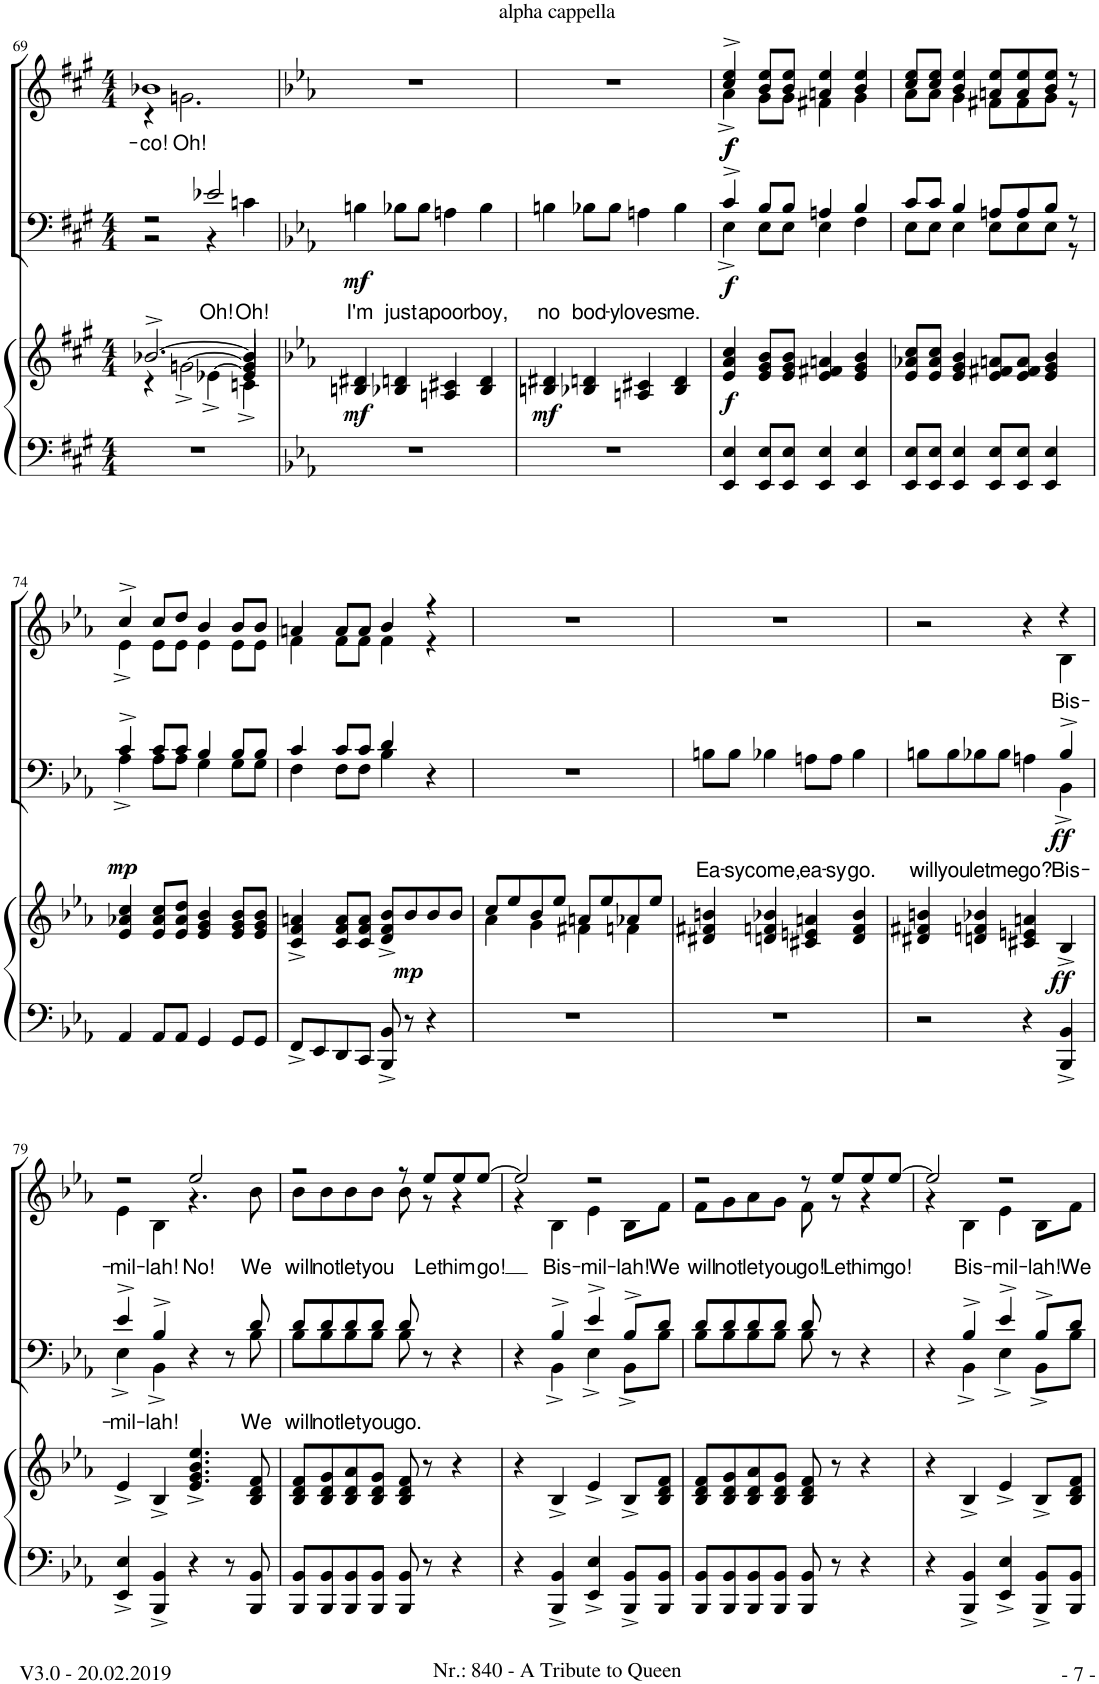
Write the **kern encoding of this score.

**kern	**kern	**dynam	**kern	**text	**kern	**text	**dynam
*part2	*part2	*part2	*part1	*part1	*part1	*part1	*part1
*staff4	*staff3	*staff3/4	*staff2	*staff2	*staff1	*staff1	*staff1/2
*I"Piano	*	*	*I"Chor	*	*	*	*
*I'Pno	*	*	*I'Ch	*	*	*	*
!!LO:PB:g=z
*clefF4	*clefG2	*	*clefF4	*	*clefG2	*	*
*k[f#c#g#]	*k[f#c#g#]	*	*k[f#c#g#]	*	*k[f#c#g#]	*	*
*M4/4	*M4/4	*	*M4/4	*	*M4/4	*	*
=69	=69	=69	=69	=69	=69	=69	=69
*	*^	*	*^	*	*	*	*
*	*	*^	*	*	*	*	*	*	*
*	*	*	*^	*	*	*	*	*	*	*
!	!	!	!	!	!	!	!	!	!	!LO:LY:b	!
*	*	*	*	*	*	*	*	*	*^	*	*
1r	[2.b-X^/	4r	2ryy	2ryy	.	2r	2r	.	1b-X	4r	-co!	.
!	!	!	!	!	!	!	!	!	!	!	!LO:LY:b	!
.	.	[>2gn^\	.	.	.	.	.	.	.	2.gn\	Oh!	.
!	!	!	!	!	!	!	!	!LO:LY:b	!	!	!	!
.	.	.	[>4e-X^\	4ryy	.	2e-X/	4r	Oh!	.	.	.	.
!	!	!	!	!	!	!	!	!LO:LY:b	!	!	!	!
.	4b-/]	4g/]	4e-/]	4cn^\	.	.	4cn\	Oh!	.	.	.	.
*	*v	*v	*v	*v	*	*	*	*	*	*	*	*
*	*	*	*v	*v	*	*	*	*	*
*	*	*	*	*	*v	*v	*	*
=70	=70	=70	=70	=70	=70	=70	=70
*k[b-e-a-]	*k[b-e-a-]	*	*k[b-e-a-]	*	*k[b-e-a-]	*	*
*	*^	*	*^	*	*	*	*
*	*	*^	*	*	*	*	*	*	*
*	*	*	*^	*	*	*	*	*	*	*
!	!	!	!	!	!LO:DY:b	!	!	!LO:LY:b	!	!	!LO:DY:b=2
*	*v	*v	*v	*v	*	*	*	*	*	*	*
*	*	*	*v	*v	*	*	*	*
1r	4Bn/ 4d#X/	mf	4Bn\	I'm	1r	.	mf
!	!	!	!	!LO:LY:b	!	!	!
.	4B-X/ 4dn/	.	8B-X\L	just	.	.	.
!	!	!	!	!LO:LY:b	!	!	!
.	.	.	8B-\J	a	.	.	.
!	!	!	!	!LO:LY:b	!	!	!
.	4An/ 4c#X/	.	4An\	poor	.	.	.
!	!	!	!	!LO:LY:b	!	!	!
.	4B-/ 4d/	.	4B-\	boy,	.	.	.
=71	=71	=71	=71	=71	=71	=71	=71
!	!	!LO:DY:b	!	!LO:LY:b	!	!	!
1r	4Bn/ 4d#X/	mf	4Bn\	no	1r	.	.
!	!	!	!	!LO:LY:b	!	!	!
.	4B-X/ 4dn/	.	8B-X\L	bod-	.	.	.
!	!	!	!	!LO:LY:b	!	!	!
.	.	.	8B-\J	-y	.	.	.
!	!	!	!	!LO:LY:b	!	!	!
.	4An/ 4c#X/	.	4An\	loves	.	.	.
!	!	!	!	!LO:LY:b	!	!	!
.	4B-/ 4d/	.	4B-\	me.	.	.	.
=72	=72	=72	=72	=72	=72	=72	=72
*	*	*	*^	*	*^	*	*
!	!	!LO:DY:b	!	!	!	!	!	!	!LO:DY:b=2
!	!	!	!	!	!	!	!	!	!LO:DY:n=1:b
!	!	!	!	!	!	!	!	!	!LO:DY:n=2:b
4EE-/ 4E-/	4e-/ 4a-/ 4cc/	f	4c^/	4E-^\	.	4cc/^ 4ee-/^	4a-^\	.	f f f
8EE-/ 8E-/L	8e-/ 8g/ 8b-/L	.	8B-/L	8E-\L	.	8b-/ 8ee-/L	8g\L	.	.
8EE-/ 8E-/J	8e-/ 8g/ 8b-/J	.	8B-/J	8E-\J	.	8b-/ 8ee-/J	8g\J	.	.
4EE-/ 4E-/	4e-/ 4f#X/ 4an/	.	4An/	4E-\	.	4an/ 4ee-/	4f#X\	.	.
4EE-/ 4E-/	4e-/ 4g/ 4b-/	.	4B-/	4F\	.	4b-/ 4ee-/	4g\	.	.
=73	=73	=73	=73	=73	=73	=73	=73	=73	=73
8EE-/ 8E-/L	8e-/ 8a-X/ 8cc/L	.	8c/L	8E-\L	.	8cc/ 8ee-/L	8a-\L	.	.
8EE-/ 8E-/J	8e-/ 8a-/ 8cc/J	.	8c/J	8E-\J	.	8cc/ 8ee-/J	8a-\J	.	.
4EE-/ 4E-/	4e-/ 4g/ 4b-/	.	4B-/	4E-\	.	4b-/ 4ee-/	4g\	.	.
8EE-/ 8E-/L	8e-/ 8f#X/ 8an/L	.	8An/L	8E-\L	.	8an/ 8ee-/L	8f#X\L	.	.
8EE-/ 8E-/J	8e-/ 8f#/ 8a/J	.	8A/	8E-\	.	8a/ 8ee-/	8f#\	.	.
4EE-/ 4E-/	4e-/ 4g/ 4b-/	.	8B-/J	8E-\J	.	8b-/ 8ee-/J	8g\J	.	.
.	.	.	8r	8r	.	8r	8r	.	.
!!LO:LB:g=z	!!
=74	=74	=74	=74	=74	=74	=74	=74	=74	=74
!	!	!LO:DY:a	!	!	!	!	!	!	!
4AA-/	4e-/ 4a-X/ 4cc/	mp	4c^/	4A-^\	.	4cc^/	4e-^\	.	.
8AA-/L	8e-/ 8a-/ 8cc/L	.	8c/L	8A-\L	.	8cc/L	8e-\L	.	.
8AA-/J	8e-/ 8a-/ 8dd/J	.	8c/J	8A-\J	.	8dd/J	8e-\J	.	.
4GG/	4e-/ 4g/ 4b-/	.	4B-/	4G\	.	4b-/	4e-\	.	.
8GG/L	8e-/ 8g/ 8b-/L	.	8B-/L	8G\L	.	8b-/L	8e-\L	.	.
8GG/J	8e-/ 8g/ 8b-/J	.	8B-/J	8G\J	.	8b-/J	8e-\J	.	.
=75	=75	=75	=75	=75	=75	=75	=75	=75	=75
8FF^/L	4c/^ 4f/^ 4an/^	.	4c/	4F\	.	4an/	4f\	.	.
8EE-/	.	.	.	.	.	.	.	.	.
8DD/	8c/ 8f/ 8a/L	.	8c/L	8F\L	.	8a/L	8f\L	.	.
8CC/J	8c/ 8f/ 8a/J	.	8c/J	8F\J	.	8a/J	8f\J	.	.
8BBB-/^ 8BB-/^	8d/^ 8f/^ 8b-/^L	.	4d/	4B-\	.	4b-/	4f\	.	.
!	!	!LO:DY:b	!	!	!	!	!	!	!
8r	8b-/	mp	.	.	.	.	.	.	.
4r	8b-/	.	4r	4ryy	.	4r	4r	.	.
.	8b-/J	.	.	.	.	.	.	.	.
*	*	*	*v	*v	*	*	*	*	*
*	*	*	*	*	*v	*v	*	*
=76	=76	=76	=76	=76	=76	=76	=76
*	*^	*	*	*	*	*	*
1r	8cc/L	4a-\	.	1r	.	1r	.	.
.	8ee-/	.	.	.	.	.	.	.
.	8b-/	4g\	.	.	.	.	.	.
.	8ee-/J	.	.	.	.	.	.	.
.	8an/L	4f#X\	.	.	.	.	.	.
.	8ee-/	.	.	.	.	.	.	.
.	8a-X/	4fn\	.	.	.	.	.	.
.	8ee-/J	.	.	.	.	.	.	.
*	*v	*v	*	*	*	*	*	*
=77	=77	=77	=77	=77	=77	=77	=77
!	!	!	!	!LO:LY:b	!	!	!
1r	4d#X/ 4f#X/ 4bn/	.	8Bn\L	Ea-	1r	.	.
!	!	!	!	!LO:LY:b	!	!	!
.	.	.	8B\J	-sy	.	.	.
!	!	!	!	!LO:LY:b	!	!	!
.	4dn/ 4fn/ 4b-X/	.	4B-X\	come,	.	.	.
!	!	!	!	!LO:LY:b	!	!	!
.	4c#X/ 4en/ 4an/	.	8An\L	ea-	.	.	.
!	!	!	!	!LO:LY:b	!	!	!
.	.	.	8A\J	-sy	.	.	.
!	!	!	!	!LO:LY:b	!	!	!
.	4d/ 4f/ 4b-/	.	4B-\	go.	.	.	.
=78	=78	=78	=78	=78	=78	=78	=78
!	!	!	!	!LO:LY:b	!	!	!
*	*	*	*^	*	*^	*	*
2r	4d#X/ 4f#X/ 4bn/	.	8Bn\L	2.ryy	will	2r	2.ryy	.	.
!	!	!	!	!	!LO:LY:b	!	!	!	!
.	.	.	8B\	.	you	.	.	.	.
!	!	!	!	!	!LO:LY:b	!	!	!	!
.	4dn/ 4fn/ 4b-X/	.	8B-X\	.	let	.	.	.	.
!	!	!	!	!	!LO:LY:b	!	!	!	!
.	.	.	8B-\J	.	me	.	.	.	.
!	!	!	!	!	!LO:LY:b	!	!	!	!
4r	4c#X/ 4en/ 4an/	.	4An\	.	go?	4r	.	.	.
!	!	!LO:DY:b	!	!	!LO:LY:b	!	!	!LO:LY:b	!LO:DY:b=2
4BBB-/^ 4BB-/^	4B-^/	ff	4B-^/	4BB-^\	Bis-	4r	4B-\	Bis-	ff
!!LO:LB:g=z	!!
=79	=79	=79	=79	=79	=79	=79	=79	=79	=79
!	!	!	!	!	!LO:LY:b	!	!	!LO:LY:b	!
4EE-/^ 4E-/^	4e-^/	.	4e-^/	4E-^\	-mil-	2r	4e-\	-mil-	.
!	!	!	!	!	!LO:LY:b	!	!	!LO:LY:b	!
4BBB-/^ 4BB-/^	4B-^/	.	4B-^/	4BB-^\	-lah!	.	4B-\	-lah!	.
!	!	!	!	!	!	!	!	!LO:LY:b	!
4r	4.e-/^ 4.g/^ 4.b-/^ 4.ee-/^	.	4r	4ryy	.	2ee-/	4.r	No!	.
8r	.	.	8r	8ryy	.	.	.	.	.
!	!	!	!	!	!LO:LY:b	!	!	!LO:LY:b	!
8BBB-/ 8BB-/	8B-/ 8d/ 8f/	.	8d/	8B-\	We	.	8b-\	We	.
=80	=80	=80	=80	=80	=80	=80	=80	=80	=80
!	!	!	!	!	!LO:LY:b	!	!	!LO:LY:b	!
8BBB-/ 8BB-/L	8B-/ 8d/ 8f/L	.	8d/L	8B-\L	will	2r	8b-\L	will	.
!	!	!	!	!	!LO:LY:b	!	!	!LO:LY:b	!
8BBB-/ 8BB-/	8B-/ 8d/ 8g/	.	8d/	8B-\	not	.	8b-\	not	.
!	!	!	!	!	!LO:LY:b	!	!	!LO:LY:b	!
8BBB-/ 8BB-/	8B-/ 8d/ 8a-/	.	8d/	8B-\	let	.	8b-\	let	.
!	!	!	!	!	!LO:LY:b	!	!	!LO:LY:b	!
8BBB-/ 8BB-/J	8B-/ 8d/ 8g/J	.	8d/J	8B-\J	you	.	8b-\J	you	.
!	!	!	!	!	!LO:LY:b	!	!	!	!
8BBB-/ 8BB-/	8B-/ 8d/ 8f/	.	8d/	8B-\	go.	8r	8b-\	.	.
!	!	!	!	!	!	!	!	!LO:LY:b	!
8r	8r	.	8r	8ryy	.	8ee-/L	8r	Let	.
!	!	!	!	!	!	!	!	!LO:LY:b	!
4r	4r	.	4r	4ryy	.	8ee-/	4r	him	.
!	!	!	!	!	!	!	!	!LO:LY:b	!
.	.	.	.	.	.	[8ee-/J	.	go!	.
=81	=81	=81	=81	=81	=81	=81	=81	=81	=81
4r	4r	.	4r	4ryy	.	2ee-/]	4r	.	.
!	!	!	!	!	!	!	!	!LO:LY:b	!
4BBB-/^ 4BB-/^	4B-^/	.	4B-^/	4BB-^\	.	.	4B-\	Bis-	.
!	!	!	!	!	!	!	!	!LO:LY:b	!
4EE-/^ 4E-/^	4e-^/	.	4e-^/	4E-^\	.	2r	4e-\	-mil-	.
!	!	!	!	!	!	!	!	!LO:LY:b	!
8BBB-/^ 8BB-/^L	8B-^/L	.	8B-^/L	8BB-^\L	.	.	8B-\L	-lah!	.
!	!	!	!	!	!	!	!	!LO:LY:b	!
8BBB-/ 8BB-/J	8B-/ 8d/ 8f/J	.	8d/J	8B-\J	.	.	8f\J	We	.
=82	=82	=82	=82	=82	=82	=82	=82	=82	=82
!	!	!	!	!	!	!	!	!LO:LY:b	!
8BBB-/ 8BB-/L	8B-/ 8d/ 8f/L	.	8d/L	8B-\L	.	2r	8f\L	will	.
!	!	!	!	!	!	!	!	!LO:LY:b	!
8BBB-/ 8BB-/	8B-/ 8d/ 8g/	.	8d/	8B-\	.	.	8g\	not	.
!	!	!	!	!	!	!	!	!LO:LY:b	!
8BBB-/ 8BB-/	8B-/ 8d/ 8a-/	.	8d/	8B-\	.	.	8a-\	let	.
!	!	!	!	!	!	!	!	!LO:LY:b	!
8BBB-/ 8BB-/J	8B-/ 8d/ 8g/J	.	8d/J	8B-\J	.	.	8g\J	you	.
!	!	!	!	!	!	!	!	!LO:LY:b	!
8BBB-/ 8BB-/	8B-/ 8d/ 8f/	.	8d/	8B-\	.	8r	8f\	go!	.
!	!	!	!	!	!	!	!	!LO:LY:b	!
8r	8r	.	8r	8ryy	.	8ee-/L	8r	Let	.
!	!	!	!	!	!	!	!	!LO:LY:b	!
4r	4r	.	4r	4ryy	.	8ee-/	4r	him	.
!	!	!	!	!	!	!	!	!LO:LY:b	!
.	.	.	.	.	.	[8ee-/J	.	go!	.
=83	=83	=83	=83	=83	=83	=83	=83	=83	=83
4r	4r	.	4r	4ryy	.	2ee-/]	4r	.	.
!	!	!	!	!	!	!	!	!LO:LY:b	!
4BBB-/^ 4BB-/^	4B-^/	.	4B-^/	4BB-^\	.	.	4B-\	Bis-	.
!	!	!	!	!	!	!	!	!LO:LY:b	!
4EE-/^ 4E-/^	4e-^/	.	4e-^/	4E-^\	.	2r	4e-\	-mil-	.
!	!	!	!	!	!	!	!	!LO:LY:b	!
8BBB-/^ 8BB-/^L	8B-^/L	.	8B-^/L	8BB-^\L	.	.	8B-\L	-lah!	.
!	!	!	!	!	!	!	!	!LO:LY:b	!
8BBB-/ 8BB-/J	8B-/ 8d/ 8f/J	.	8d/J	8B-\J	.	.	8f\J	We	.
*	*	*	*v	*v	*	*	*	*	*
*	*	*	*	*	*v	*v	*	*
=	=	=	=	=	=	=	=
*-	*-	*-	*-	*-	*-	*-	*-
